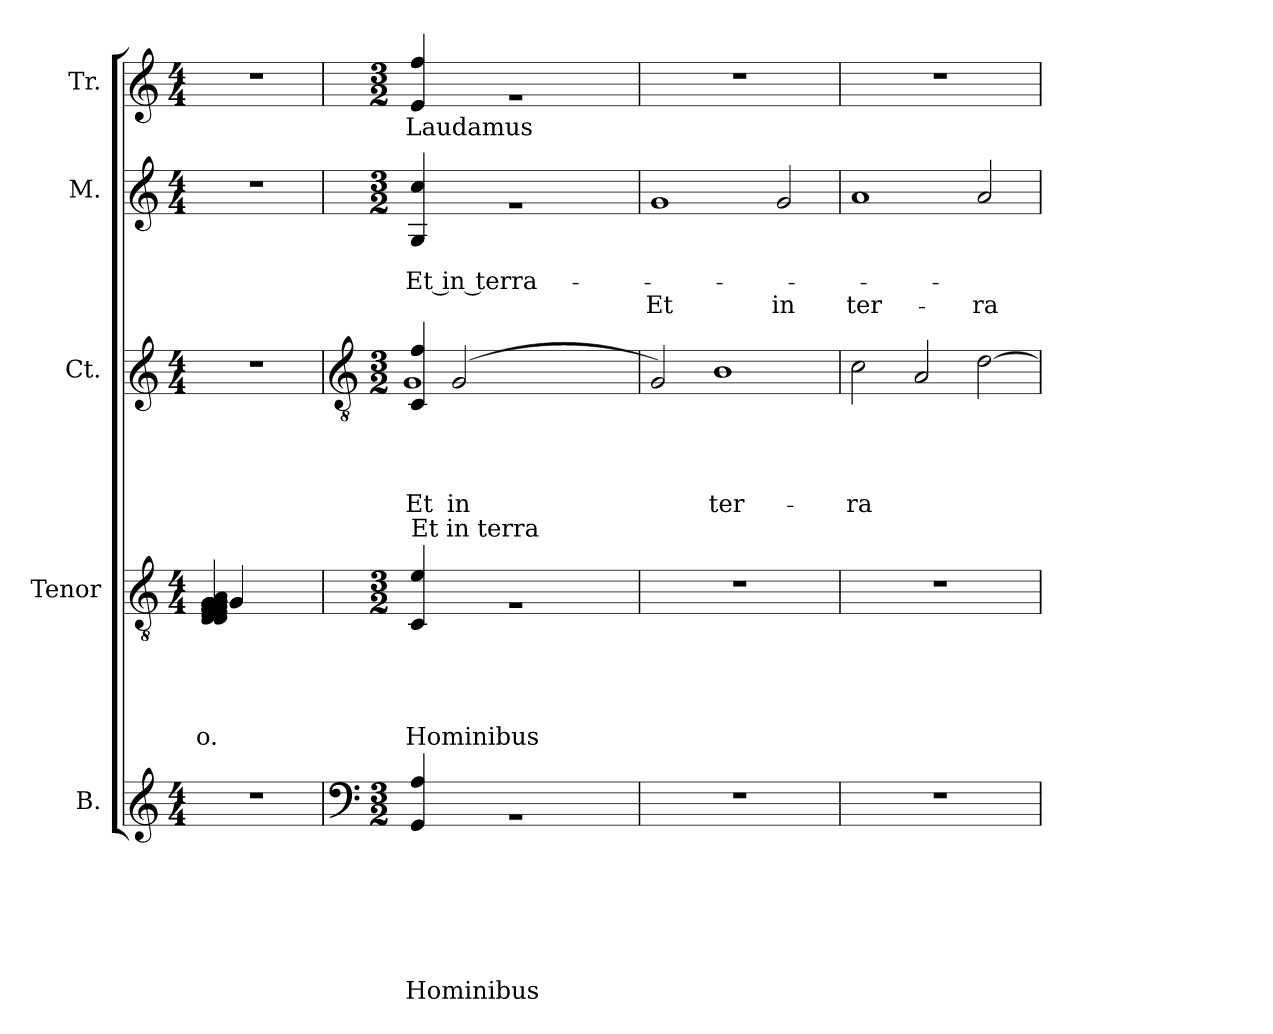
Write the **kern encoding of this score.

**kern	**text	**text	**text	**text	**text	**text	**text	**kern	**text	**text	**text	**text	**text	**kern	**text	**text	**text	**text	**kern	**text	**text	**text	**kern	**text
*part5	*part5	*part5	*part5	*part5	*part5	*part5	*part5	*part4	*part4	*part4	*part4	*part4	*part4	*part3	*part3	*part3	*part3	*part3	*part2	*part2	*part2	*part2	*part1	*part1
*staff5	*staff5	*staff5	*staff5	*staff5	*staff5	*staff5	*staff5	*staff4	*staff4	*staff4	*staff4	*staff4	*staff4	*staff3	*staff3	*staff3	*staff3	*staff3	*staff2	*staff2	*staff2	*staff2	*staff1	*staff1
*I"B.	*	*	*	*	*	*	*	*I"Tenor	*	*	*	*	*	*I"Ct.	*	*	*	*	*I"M.	*	*	*	*I"Tr.	*
*I'B.	*	*	*	*	*	*	*	*I'T.	*	*	*	*	*	*I'Ct.	*	*	*	*	*I'M.	*	*	*	*I'Tr.	*
*clefG2	*	*	*	*	*	*	*	*clefGv2	*	*	*	*	*	*clefG2	*	*	*	*	*clefG2	*	*	*	*clefG2	*
*k[]	*	*	*	*	*	*	*	*k[]	*	*	*	*	*	*k[]	*	*	*	*	*k[]	*	*	*	*k[]	*
*C:	*	*	*	*	*	*	*	*C:	*	*	*	*	*	*C:	*	*	*	*	*C:	*	*	*	*C:	*
*M4/4	*	*	*	*	*	*	*	*M4/4	*	*	*	*	*	*M4/4	*	*	*	*	*M4/4	*	*	*	*M4/4	*
=1	=1	=1	=1	=1	=1	=1	=1	=1	=1	=1	=1	=1	=1	=1	=1	=1	=1	=1	=1	=1	=1	=1	=1	=1
!	!	!	!	!	!	!	!	!	!	!	!	!	!LO:LY:b	!	!	!	!	!	!	!	!	!	!	!
*	*	*	*	*	*	*	*	*^	*	*	*	*	*	*	*	*	*	*	*	*	*	*	*	*
!	!	!	!	!	!	!	!	!	!	!	!	!	!	!LO:LY:b	!	!	!	!	!	!	!	!	!	!	!
1r	.	.	.	.	.	.	.	(<4D/ 4D/ 4E/ 4E/ 4F/ 4F/ 4F/ 4G/ 4G/ 4G/ 4G/ 4A/	4G/	.	.	.	.	-o.	1r	.	.	.	.	1r	.	.	.	1r	.
.	.	.	.	.	.	.	.	2.ryy	2.ryy	.	.	.	.	.	.	.	.	.	.	.	.	.	.	.	.
!!LO:LB:g=z
=2	=2	=2	=2	=2	=2	=2	=2	=2	=2	=2	=2	=2	=2	=2	=2	=2	=2	=2	=2	=2	=2	=2	=2	=2	=2
*clefF4	*	*	*	*	*	*	*	*	*	*	*	*	*	*	*clefGv2	*	*	*	*	*	*	*	*	*	*
*M3/2	*	*	*	*	*	*	*	*M3/2	*	*	*	*	*	*	*M3/2	*	*	*	*	*M3/2	*	*	*	*M3/2	*
*^	*	*	*	*	*	*	*	*	*	*	*	*	*	*	*	*	*	*	*	*^	*	*	*	*^	*
!	!	!	!	!	!	!	!	!	!LO:TX:a:t=Et in terra	!	!	!	!	!	!	!	!	!	!	!	!	!	!	!	!	!	!	!
!	!LO:N:vis=1	!	!	!	!	!	!	!LO:LY:b:rj	!	!LO:N:vis=1	!	!	!	!	!LO:LY:b:rj	!	!	!	!	!LO:LY:b	!	!LO:N:vis=1	!	!LO:LY:b:rj	!	!	!LO:N:vis=1	!LO:LY:b:rj
*	*	*	*	*	*	*	*	*	*	*	*	*	*	*	*	*^	*	*	*	*	*	*	*	*	*	*	*	*
4GG/ 4A/	1.rC	.	.	.	.	.	.	Hominibus	4C/ 4e/	1.rA	.	.	.	.	Hominibus-	4C/ 4f/	1G	.	.	.	Et	4G/ 4cc/	1.ra	.	Et in terra-	.	4e/ 4ff/	1.ra	Laudamus
!	!	!	!	!	!	!	!	!	!	!	!	!	!	!	!	!	!	!	!	!	!LO:LY:b	!	!	!	!	!	!	!	!
1ryy	.	.	.	.	.	.	.	.	1ryy	.	.	.	.	.	.	(<2G/	.	.	.	.	in	1ryy	.	.	.	.	1ryy	.	.
.	.	.	.	.	.	.	.	.	.	.	.	.	.	.	.	2ryy	.	.	.	.	.	.	.	.	.	.	.	.	.
.	.	.	.	.	.	.	.	.	.	.	.	.	.	.	.	.	2ryy	.	.	.	.	.	.	.	.	.	.	.	.
4ryy	.	.	.	.	.	.	.	.	4ryy	.	.	.	.	.	.	4ryy	.	.	.	.	.	4ryy	.	.	.	.	4ryy	.	.
*v	*v	*	*	*	*	*	*	*	*	*	*	*	*	*	*	*v	*v	*	*	*	*	*v	*v	*	*	*	*v	*v	*
*	*	*	*	*	*	*	*	*v	*v	*	*	*	*	*	*	*	*	*	*	*	*	*	*	*	*
=3	=3	=3	=3	=3	=3	=3	=3	=3	=3	=3	=3	=3	=3	=3	=3	=3	=3	=3	=3	=3	=3	=3	=3	=3
!LO:N:vis=1	!	!	!	!	!	!	!	!LO:N:vis=1	!	!	!	!	!	!	!	!	!	!	!	!	!	!LO:LY:b	!LO:N:vis=1	!
1.r	.	.	.	.	.	.	.	1.r	.	.	.	.	.	2G/)	.	.	.	.	1g	.	.	Et	1.r	.
!	!	!	!	!	!	!	!	!	!	!	!	!	!	!	!	!	!	!LO:LY:b	!	!	!	!	!	!
.	.	.	.	.	.	.	.	.	.	.	.	.	.	1B	.	.	.	ter-	.	.	.	.	.	.
!	!	!	!	!	!	!	!	!	!	!	!	!	!	!	!	!	!	!	!	!	!	!LO:LY:b	!	!
.	.	.	.	.	.	.	.	.	.	.	.	.	.	.	.	.	.	.	2g/	.	.	in	.	.
=4	=4	=4	=4	=4	=4	=4	=4	=4	=4	=4	=4	=4	=4	=4	=4	=4	=4	=4	=4	=4	=4	=4	=4	=4
!LO:N:vis=1	!	!	!	!	!	!	!	!LO:N:vis=1	!	!	!	!	!	!	!	!	!	!LO:LY:b	!	!	!	!LO:LY:b	!LO:N:vis=1	!
1.r	.	.	.	.	.	.	.	1.r	.	.	.	.	.	2c\	.	.	.	-ra	1a	.	.	ter-	1.r	.
.	.	.	.	.	.	.	.	.	.	.	.	.	.	2A/	.	.	.	.	.	.	.	.	.	.
!	!	!	!	!	!	!	!	!	!	!	!	!	!	!	!	!	!	!	!	!	!	!LO:LY:b	!	!
.	.	.	.	.	.	.	.	.	.	.	.	.	.	[>2d\	.	.	.	.	2a/	.	.	-ra	.	.
=	=	=	=	=	=	=	=	=	=	=	=	=	=	=	=	=	=	=	=	=	=	=	=	=
*-	*-	*-	*-	*-	*-	*-	*-	*-	*-	*-	*-	*-	*-	*-	*-	*-	*-	*-	*-	*-	*-	*-	*-	*-
